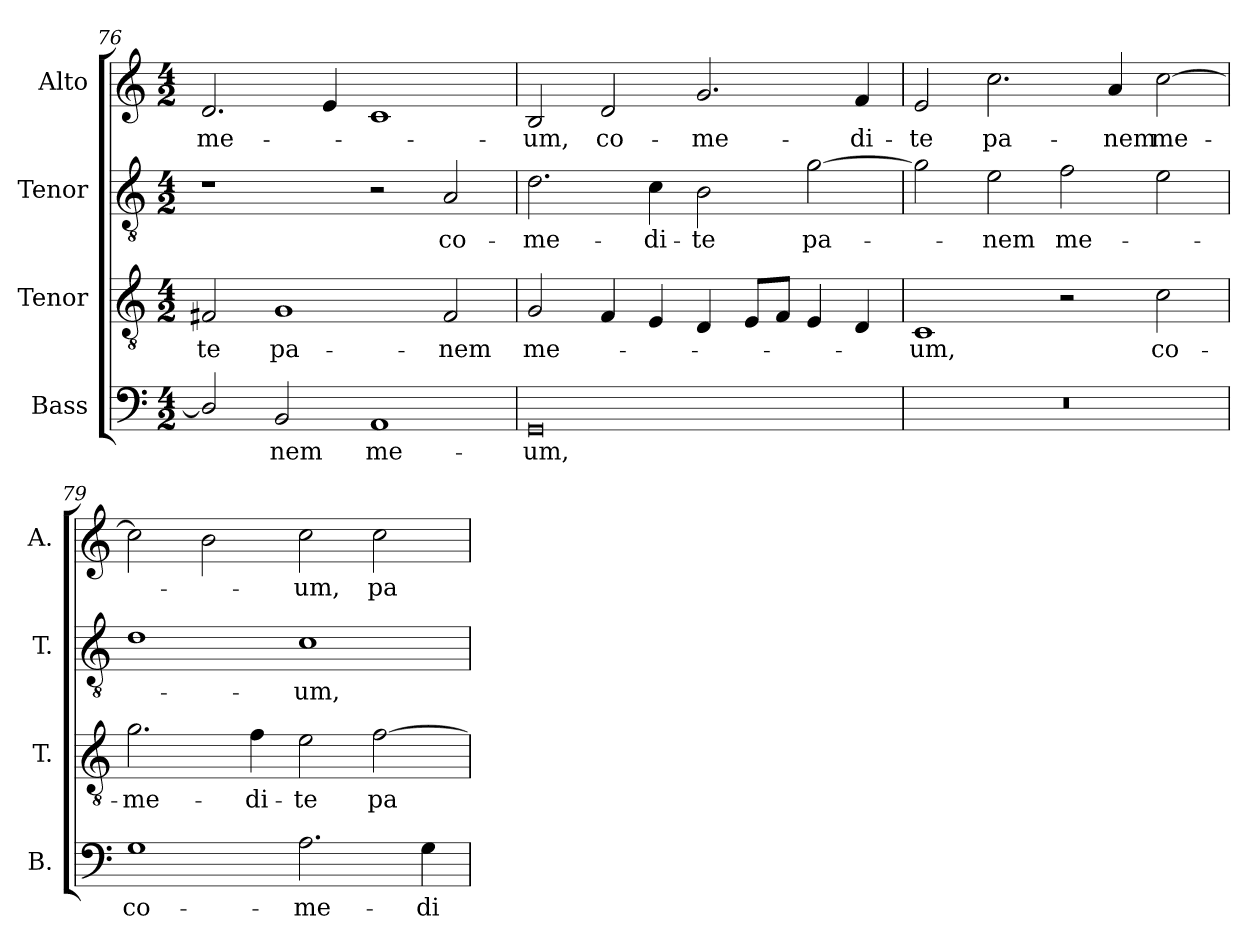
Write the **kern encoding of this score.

**kern	**text	**kern	**text	**kern	**text	**kern	**text
*part4	*part4	*part3	*part3	*part2	*part2	*part1	*part1
*staff4	*staff4	*staff3	*staff3	*staff2	*staff2	*staff1	*staff1
*I"Bass	*	*I"Tenor	*	*I"Tenor	*	*I"Alto	*
*I'B.	*	*I'T.	*	*I'T.	*	*I'A.	*
*clefF4	*	*clefGv2	*	*clefGv2	*	*clefG2	*
*	*	*ITrd7c12	*	*ITrd7c12	*	*	*
*k[]	*	*k[]	*	*k[]	*	*k[]	*
*C:	*	*C:	*	*C:	*	*C:	*
*M4/2	*	*M4/2	*	*M4/2	*	*M4/2	*
=76	=76	=76	=76	=76	=76	=76	=76
!	!	!	!LO:LY:b:color=#000000	!	!	!	!
!	!	!	!	!	!	!	!LO:LY:b:color=#000000
2Di/]	.	2FF#Xi/	-te	1r	.	2.di/	me-
!	!LO:LY:b:color=#000000	!	!	!	!	!	!
!	!	!	!LO:LY:b:color=#000000	!	!	!	!
2BBi/	-nem	1GGi	pa-	.	.	.	.
.	.	.	.	.	.	4ei/	.
!	!LO:LY:b:color=#000000	!	!	!	!	!	!
1AAi	me-	.	.	2r	.	1ci	.
!	!	!	!LO:LY:b:color=#000000	!	!	!	!
!	!	!	!	!	!LO:LY:b:color=#000000	!	!
.	.	2FF#i/	-nem	2AAi/	co-	.	.
=77	=77	=77	=77	=77	=77	=77	=77
!	!LO:LY:b:color=#000000	!	!	!	!	!	!
!	!	!	!LO:LY:b:color=#000000	!	!	!	!
!	!	!	!	!	!LO:LY:b:color=#000000	!	!
!	!	!	!	!	!	!	!LO:LY:b:color=#000000
0GGi	-um,	2GGi/	me-	2.Di\	-me-	2Bi/	-um,
!	!	!	!	!	!	!	!LO:LY:b:color=#000000
.	.	4FFi/	.	.	.	2di/	co-
!	!	!	!	!	!LO:LY:b:color=#000000	!	!
.	.	4EEi/	.	4Ci\	-di-	.	.
!	!	!	!	!	!LO:LY:b:color=#000000	!	!
!	!	!	!	!	!	!	!LO:LY:b:color=#000000
.	.	4DDi/	.	2BBi\	-te	2.gi/	-me-
.	.	8EEi/L	.	.	.	.	.
.	.	8FFi/J	.	.	.	.	.
!	!	!	!	!	!LO:LY:b:color=#000000	!	!
.	.	4EEi/	.	[2Gi\	pa-	.	.
!	!	!	!	!	!	!	!LO:LY:b:color=#000000
.	.	4DDi/	.	.	.	4fi/	-di-
!!LO:PB:g=z
=78	=78	=78	=78	=78	=78	=78	=78
!LO:N:vis=1	!	!	!	!	!	!	!
!	!	!	!LO:LY:b:color=#000000	!	!	!	!
!	!	!	!	!	!	!	!LO:LY:b:color=#000000
0r	.	1CCi	-um,	2Gi\]	.	2ei/	-te
!	!	!	!	!	!LO:LY:b:color=#000000	!	!
!	!	!	!	!	!	!	!LO:LY:b:color=#000000
.	.	.	.	2Ei\	-nem	2.cci\	pa-
!	!	!	!	!	!LO:LY:b:color=#000000	!	!
.	.	2r	.	2Fi\	me-	.	.
!	!	!	!	!	!	!	!LO:LY:b:color=#000000
.	.	.	.	.	.	4ai/	-nem
!	!	!	!LO:LY:b:color=#000000	!	!	!	!
!	!	!	!	!	!	!	!LO:LY:b:color=#000000
.	.	2Ci\	co-	2Ei\	.	[2cci\	me-
=79	=79	=79	=79	=79	=79	=79	=79
!	!LO:LY:b:color=#000000	!	!	!	!	!	!
!	!	!	!LO:LY:b:color=#000000	!	!	!	!
1Gi	co-	2.Gi\	-me-	1Di	.	2cci\]	.
.	.	.	.	.	.	2bi\	.
!	!	!	!LO:LY:b:color=#000000	!	!	!	!
.	.	4Fi\	-di-	.	.	.	.
!	!LO:LY:b:color=#000000	!	!	!	!	!	!
!	!	!	!LO:LY:b:color=#000000	!	!	!	!
!	!	!	!	!	!LO:LY:b:color=#000000	!	!
!	!	!	!	!	!	!	!LO:LY:b:color=#000000
2.Ai\	-me-	2Ei\	-te	1Ci	-um,	2cci\	-um,
!	!	!	!LO:LY:b:color=#000000	!	!	!	!
!	!	!	!	!	!	!	!LO:LY:b:color=#000000
.	.	[2Fi\	pa-	.	.	2cci\	pa-
!	!LO:LY:b:color=#000000	!	!	!	!	!	!
4Gi\	-di-	.	.	.	.	.	.
=	=	=	=	=	=	=	=
*-	*-	*-	*-	*-	*-	*-	*-
